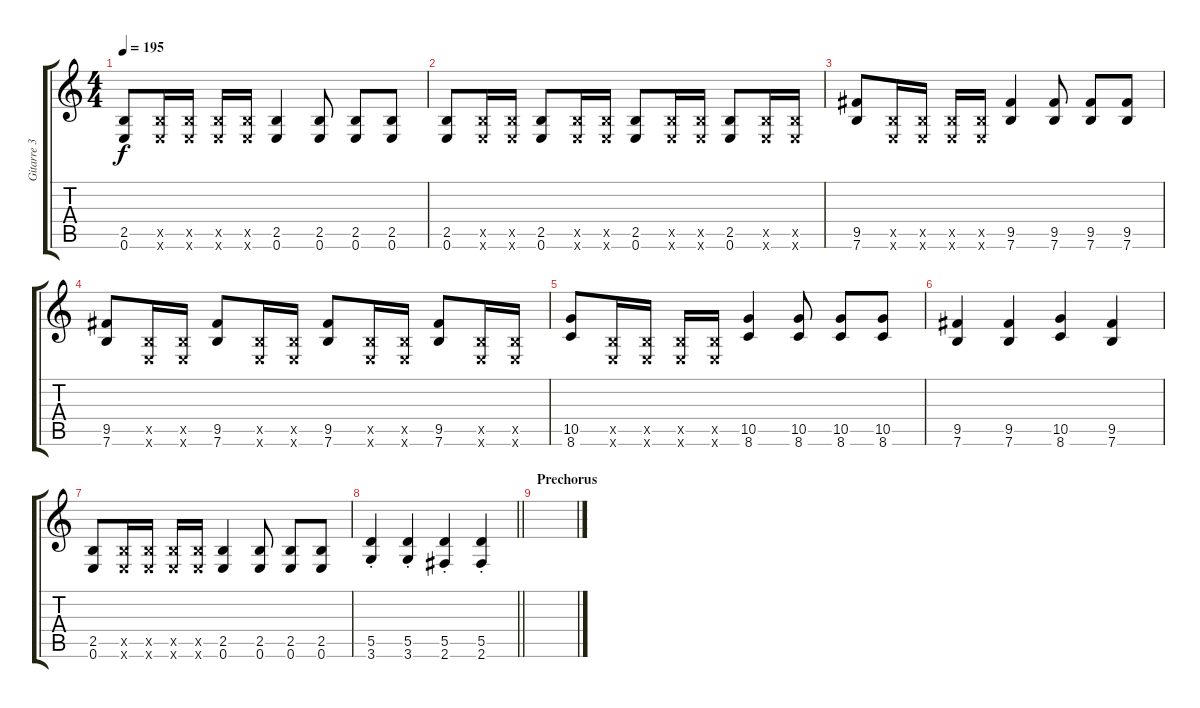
\track ("Gitarre 3" "Gitarre 3") {instrument distortionguitar}
\staff {score tabs}
\tuning (E4 B3 G3 D3 A2 E2) {hide}
\ts (4 4)
\tempo 195
\clef g2
\ks c
(2.5 0.6).8{dy f} (2.5{x} 0.6{x}).16 (2.5{x} 0.6{x}).16 (2.5{x} 0.6{x}).16 (2.5{x} 0.6{x}).16 (2.5 0.6).4 (2.5 0.6).8 (2.5 0.6).8 (2.5 0.6).8 |
(2.5 0.6).8 (2.5{x} 0.6{x}).16 (2.5{x} 0.6{x}).16 (2.5 0.6).8 (2.5{x} 0.6{x}).16 (2.5{x} 0.6{x}).16 (2.5 0.6).8 (2.5{x} 0.6{x}).16 (2.5{x} 0.6{x}).16 (2.5 0.6).8 (2.5{x} 0.6{x}).16 (2.5{x} 0.6{x}).16 |
(9.5 7.6).8 (2.5{x} 0.6{x}).16 (2.5{x} 0.6{x}).16 (2.5{x} 0.6{x}).16 (2.5{x} 0.6{x}).16 (9.5 7.6).4 (9.5 7.6).8 (9.5 7.6).8 (9.5 7.6).8 |
(9.5 7.6).8 (2.5{x} 0.6{x}).16 (2.5{x} 0.6{x}).16 (9.5 7.6).8 (2.5{x} 0.6{x}).16 (2.5{x} 0.6{x}).16 (9.5 7.6).8 (2.5{x} 0.6{x}).16 (2.5{x} 0.6{x}).16 (9.5 7.6).8 (2.5{x} 0.6{x}).16 (2.5{x} 0.6{x}).16 |
(10.5 8.6).8 (2.5{x} 0.6{x}).16 (2.5{x} 0.6{x}).16 (2.5{x} 0.6{x}).16 (2.5{x} 0.6{x}).16 (10.5 8.6).4 (10.5 8.6).8 (10.5 8.6).8 (10.5 8.6).8 |
(9.5 7.6).4 (9.5 7.6).4 (10.5 8.6).4 (9.5 7.6).4 |
(2.5 0.6).8 (2.5{x} 0.6{x}).16 (2.5{x} 0.6{x}).16 (2.5{x} 0.6{x}).16 (2.5{x} 0.6{x}).16 (2.5 0.6).4 (2.5 0.6).8 (2.5 0.6).8 (2.5 0.6).8 |
\barLineRight lightlight
(5.5{st} 3.6{st}).4 (5.5{st} 3.6{st}).4 (5.5{st} 2.6{st}).4 (5.5{st} 2.6{st}).4 |
\section ("" "Prechorus")
